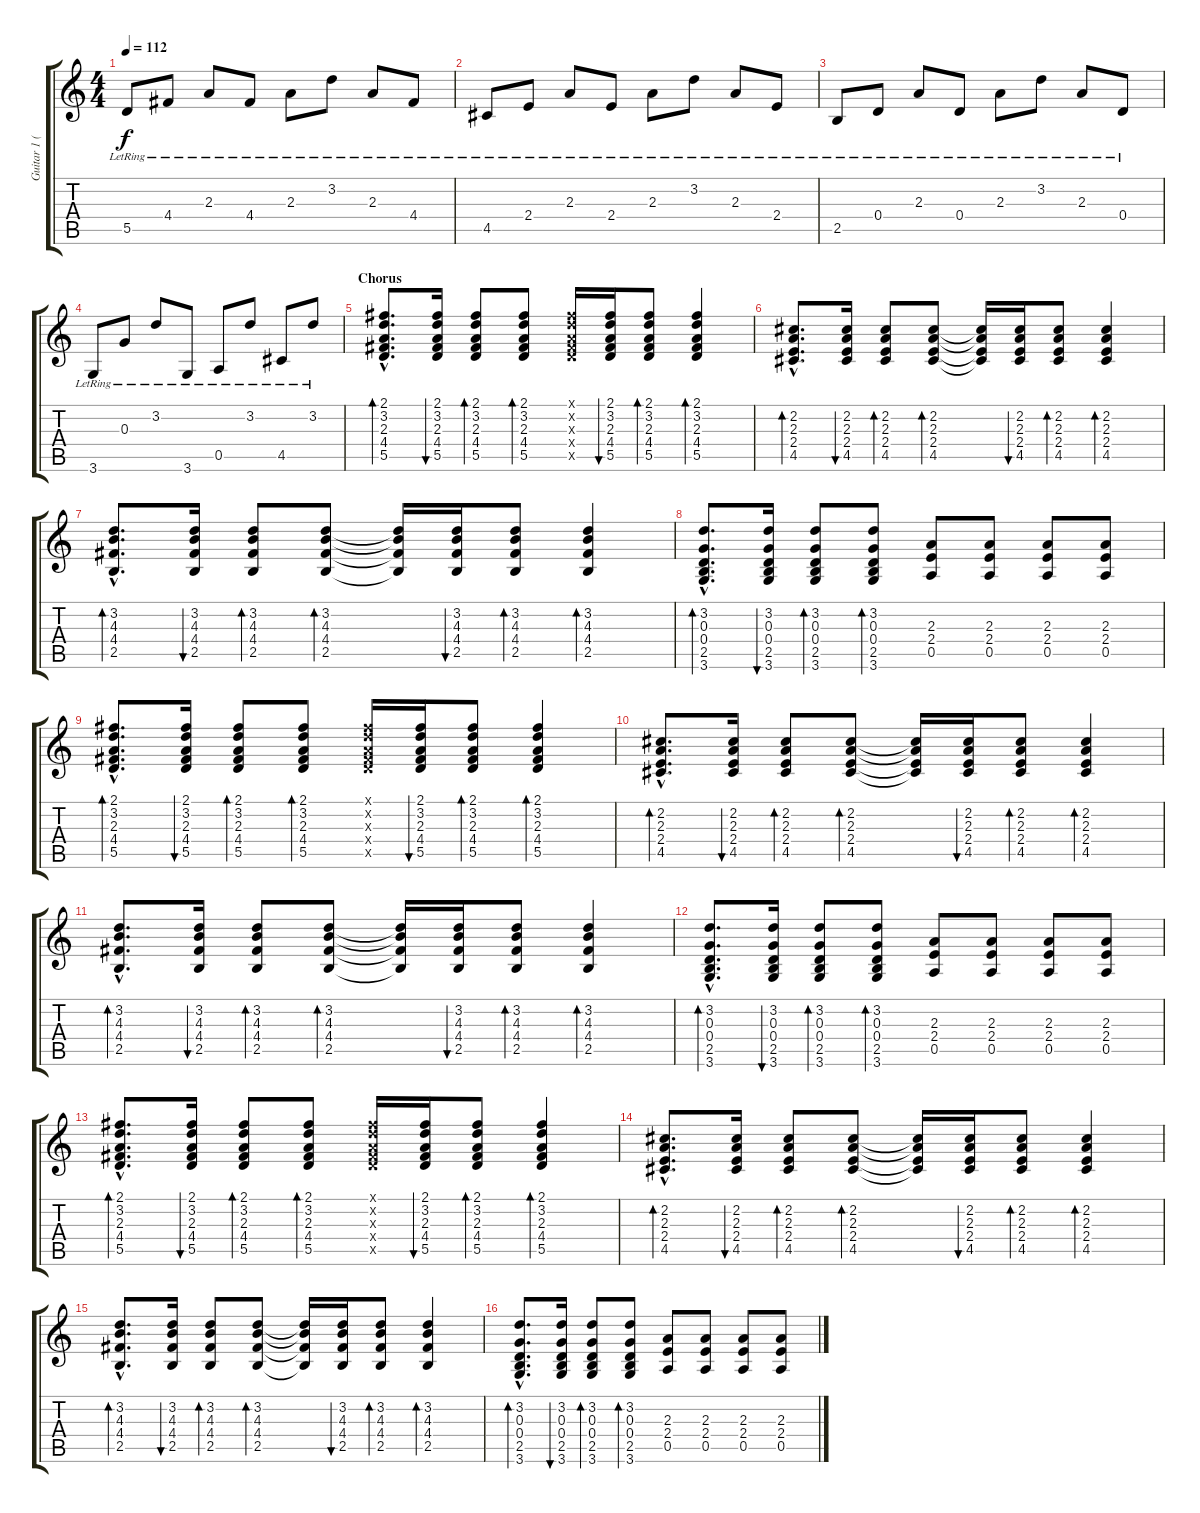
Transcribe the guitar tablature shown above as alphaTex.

\track ("Guitar 1 (Acoustic)" "Guitar 1 (") {instrument acousticguitarnylon}
\staff {score tabs}
\tuning (E4 B3 G3 D3 A2 E2) {hide}
\ts (4 4)
\tempo 112
\clef g2
\ks c
5.5{lr}.8{dy f} 4.4{lr}.8 2.3{lr}.8 4.4{lr}.8 2.3{lr}.8 3.2{lr}.8 2.3{lr}.8 4.4{lr}.8 |
4.5{lr}.8 2.4{lr}.8 2.3{lr}.8 2.4{lr}.8 2.3{lr}.8 3.2{lr}.8 2.3{lr}.8 2.4{lr}.8 |
2.5{lr}.8 0.4{lr}.8 2.3{lr}.8 0.4{lr}.8 2.3{lr}.8 3.2{lr}.8 2.3{lr}.8 0.4{lr}.8 |
3.6{lr}.8 0.3{lr}.8 3.2{lr}.8 3.6{lr}.8 0.5{lr}.8 3.2{lr}.8 4.5{lr}.8 3.2{lr}.8 |
\section ("" "Chorus")
(2.1{hac} 3.2{hac} 2.3{hac} 4.4{hac} 5.5{hac}).8{d bd 60 volume 7 instrument acousticguitarsteel} (2.1 3.2 2.3 4.4 5.5).16{bu 60} (2.1 3.2 2.3 4.4 5.5).8{bd 60} (2.1 3.2 2.3 4.4 5.5).8{bd 60} (2.1{x} 3.2{x} 2.3{x} 4.4{x} 5.5{x}).16 (2.1 3.2 2.3 4.4 5.5).16{bu 60} (2.1 3.2 2.3 4.4 5.5).8{bd 60} (2.1 3.2 2.3 4.4 5.5).4{bd 60} |
(2.2{hac} 2.3{hac} 2.4{hac} 4.5{hac}).8{d bd 60} (2.2 2.3 2.4 4.5).16{bu 60} (2.2 2.3 2.4 4.5).8{bd 60} (2.2 2.3 2.4 4.5).8{bd 60} (2.2{t} 2.3{t} 2.4{t} 4.5{t}).16 (2.2 2.3 2.4 4.5).16{bu 60} (2.2 2.3 2.4 4.5).8{bd 60} (2.2 2.3 2.4 4.5).4{bd 60} |
(3.2{hac} 4.3{hac} 4.4{hac} 2.5{hac}).8{d bd 60} (3.2 4.3 4.4 2.5).16{bu 60} (3.2 4.3 4.4 2.5).8{bd 60} (3.2 4.3 4.4 2.5).8{bd 60} (3.2{t} 4.3{t} 4.4{t} 2.5{t}).16 (3.2 4.3 4.4 2.5).16{bu 60} (3.2 4.3 4.4 2.5).8{bd 60} (3.2 4.3 4.4 2.5).4{bd 60} |
(3.2{hac} 0.3{hac} 0.4{hac} 2.5{hac} 3.6{hac}).8{d bd 60} (3.2 0.3 0.4 2.5 3.6).16{bu 60} (3.2 0.3 0.4 2.5 3.6).8{bd 60} (3.2 0.3 0.4 2.5 3.6).8{bd 60} (2.3 2.4 0.5).8 (2.3 2.4 0.5).8 (2.3 2.4 0.5).8 (2.3 2.4 0.5).8 |
(2.1{hac} 3.2{hac} 2.3{hac} 4.4{hac} 5.5{hac}).8{d bd 60 volume 7 instrument acousticguitarsteel} (2.1 3.2 2.3 4.4 5.5).16{bu 60} (2.1 3.2 2.3 4.4 5.5).8{bd 60} (2.1 3.2 2.3 4.4 5.5).8{bd 60} (2.1{x} 3.2{x} 2.3{x} 4.4{x} 5.5{x}).16 (2.1 3.2 2.3 4.4 5.5).16{bu 60} (2.1 3.2 2.3 4.4 5.5).8{bd 60} (2.1 3.2 2.3 4.4 5.5).4{bd 60} |
(2.2{hac} 2.3{hac} 2.4{hac} 4.5{hac}).8{d bd 60} (2.2 2.3 2.4 4.5).16{bu 60} (2.2 2.3 2.4 4.5).8{bd 60} (2.2 2.3 2.4 4.5).8{bd 60} (2.2{t} 2.3{t} 2.4{t} 4.5{t}).16 (2.2 2.3 2.4 4.5).16{bu 60} (2.2 2.3 2.4 4.5).8{bd 60} (2.2 2.3 2.4 4.5).4{bd 60} |
(3.2{hac} 4.3{hac} 4.4{hac} 2.5{hac}).8{d bd 60} (3.2 4.3 4.4 2.5).16{bu 60} (3.2 4.3 4.4 2.5).8{bd 60} (3.2 4.3 4.4 2.5).8{bd 60} (3.2{t} 4.3{t} 4.4{t} 2.5{t}).16 (3.2 4.3 4.4 2.5).16{bu 60} (3.2 4.3 4.4 2.5).8{bd 60} (3.2 4.3 4.4 2.5).4{bd 60} |
(3.2{hac} 0.3{hac} 0.4{hac} 2.5{hac} 3.6{hac}).8{d bd 60} (3.2 0.3 0.4 2.5 3.6).16{bu 60} (3.2 0.3 0.4 2.5 3.6).8{bd 60} (3.2 0.3 0.4 2.5 3.6).8{bd 60} (2.3 2.4 0.5).8 (2.3 2.4 0.5).8 (2.3 2.4 0.5).8 (2.3 2.4 0.5).8 |
(2.1{hac} 3.2{hac} 2.3{hac} 4.4{hac} 5.5{hac}).8{d bd 60 volume 7 instrument acousticguitarsteel} (2.1 3.2 2.3 4.4 5.5).16{bu 60} (2.1 3.2 2.3 4.4 5.5).8{bd 60} (2.1 3.2 2.3 4.4 5.5).8{bd 60} (2.1{x} 3.2{x} 2.3{x} 4.4{x} 5.5{x}).16 (2.1 3.2 2.3 4.4 5.5).16{bu 60} (2.1 3.2 2.3 4.4 5.5).8{bd 60} (2.1 3.2 2.3 4.4 5.5).4{bd 60} |
(2.2{hac} 2.3{hac} 2.4{hac} 4.5{hac}).8{d bd 60} (2.2 2.3 2.4 4.5).16{bu 60} (2.2 2.3 2.4 4.5).8{bd 60} (2.2 2.3 2.4 4.5).8{bd 60} (2.2{t} 2.3{t} 2.4{t} 4.5{t}).16 (2.2 2.3 2.4 4.5).16{bu 60} (2.2 2.3 2.4 4.5).8{bd 60} (2.2 2.3 2.4 4.5).4{bd 60} |
(3.2{hac} 4.3{hac} 4.4{hac} 2.5{hac}).8{d bd 60} (3.2 4.3 4.4 2.5).16{bu 60} (3.2 4.3 4.4 2.5).8{bd 60} (3.2 4.3 4.4 2.5).8{bd 60} (3.2{t} 4.3{t} 4.4{t} 2.5{t}).16 (3.2 4.3 4.4 2.5).16{bu 60} (3.2 4.3 4.4 2.5).8{bd 60} (3.2 4.3 4.4 2.5).4{bd 60} |
(3.2{hac} 0.3{hac} 0.4{hac} 2.5{hac} 3.6{hac}).8{d bd 60} (3.2 0.3 0.4 2.5 3.6).16{bu 60} (3.2 0.3 0.4 2.5 3.6).8{bd 60} (3.2 0.3 0.4 2.5 3.6).8{bd 60} (2.3 2.4 0.5).8 (2.3 2.4 0.5).8 (2.3 2.4 0.5).8 (2.3 2.4 0.5).8
